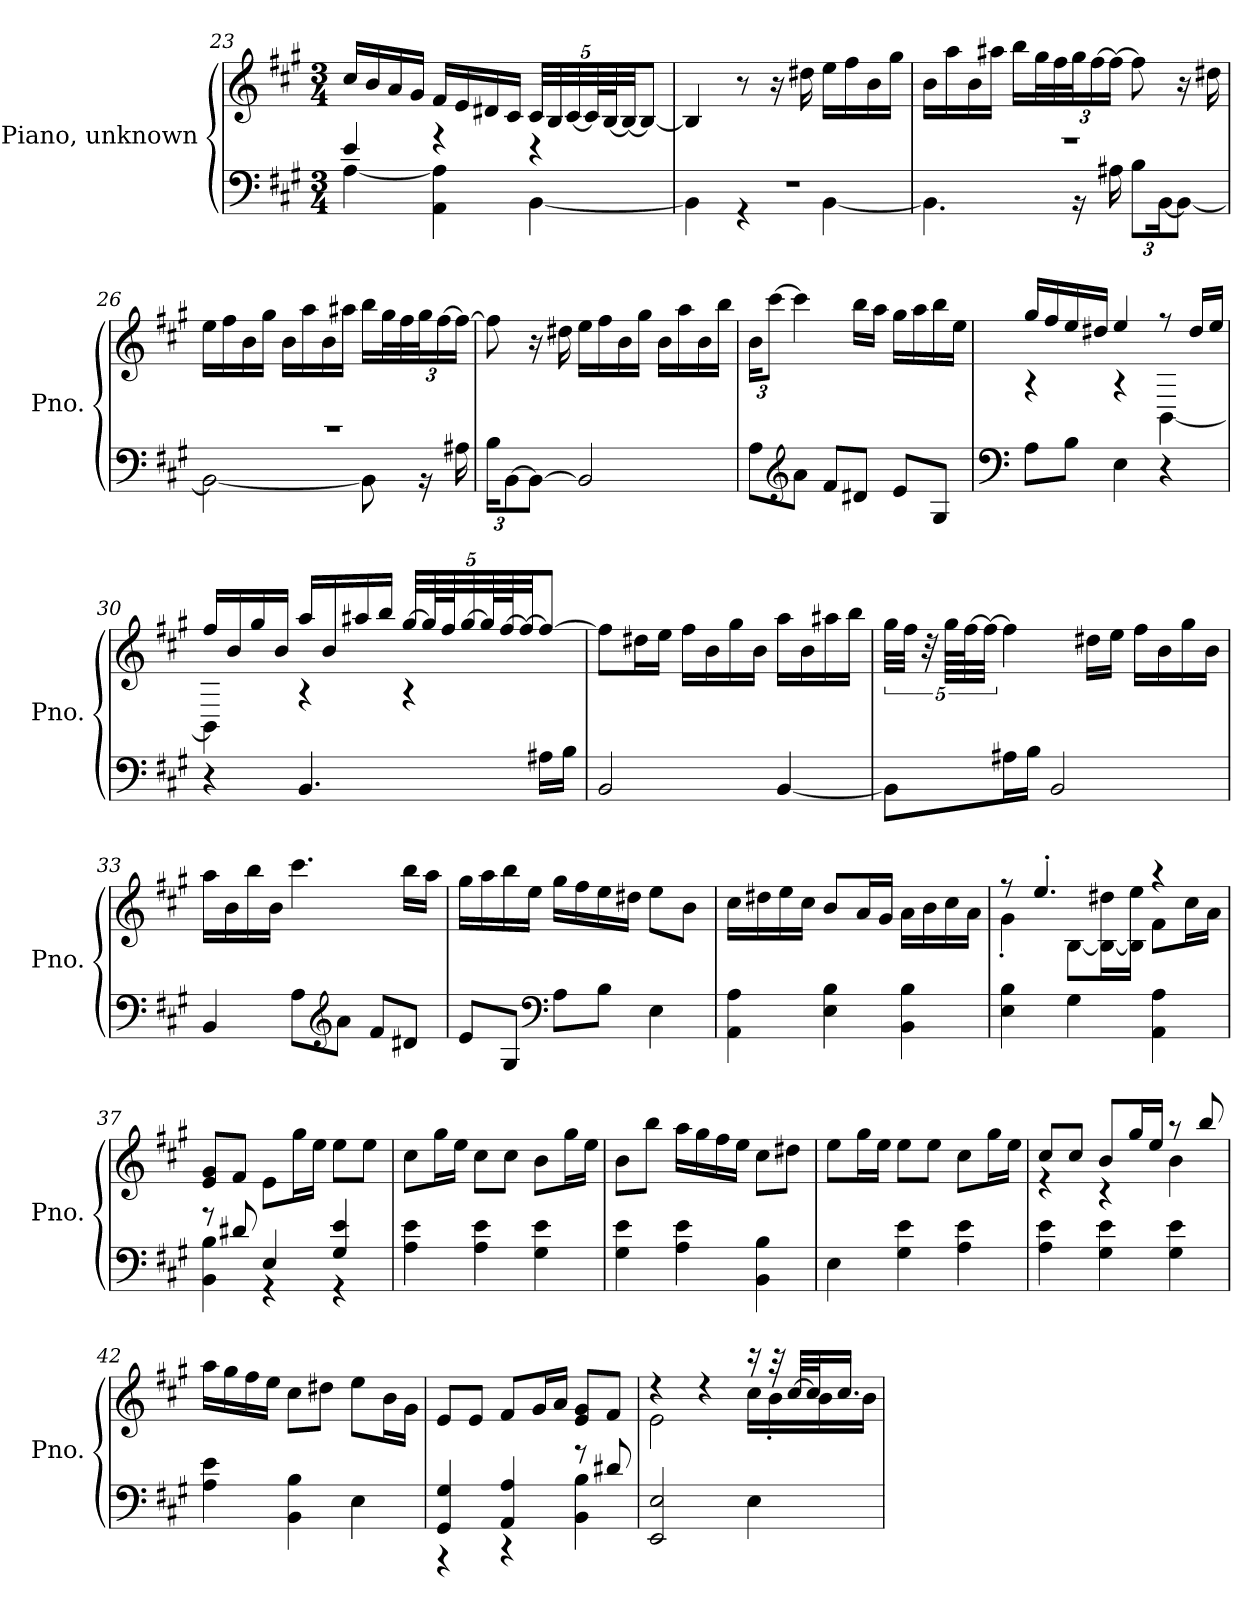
**kern	**kern
*part1	*part1
*staff2	*staff1
*I"Piano, unknown	*
*I'Pno.	*
*clefF4	*clefG2
*k[f#c#g#]	*k[f#c#g#]
*M3/4	*M3/4
=23	=23
*^	*
4e/	[4A\	16cc#/LL
.	.	16b/
.	.	16a/
.	.	16g#/JJ
4r	4AA\ 4A\]	16f#/LL
.	.	16e/
.	.	16d#X/
.	.	16c#/JJ
*	*	*Xbrackettup
4r	[4BB\	40c#/LLL
.	.	40B/
.	.	[40c#/
.	.	80c#/L]
.	.	[80B/J
.	.	40B/JJ_
.	.	8B/J_
!!LO:PB:g=z
=24	=24	=24
2.r	4BB\]	4B/]
.	4r	8r
.	.	16r
.	.	16dd#X\
.	[4BB\	16ee\LL
.	.	16ff#\
.	.	16b\
.	.	16gg#\JJ
=25	=25	=25
2.r	4.BB\]	16b\LL
.	.	16aa\
.	.	16b\
.	.	16aa#X\JJ
.	.	16bb\LL
.	.	32gg#\L
.	.	32ff#\
.	16r	48gg#\J
.	.	[24ff#\
.	16A#X\	16ff#\JJ_
*	*Xbrackettup	*
.	12B\L	8ff#\]
.	[24BB\K	.
.	8BB\J_	16r
.	.	16dd#X\
=26	=26	=26
2.r	2BB\_	16ee\LL
.	.	16ff#\
.	.	16b\
.	.	16gg#\JJ
.	.	16b\LL
.	.	16aa\
.	.	16b\
.	.	16aa#X\JJ
.	8BB\]	16bb\LL
.	.	32gg#\L
.	.	32ff#\
.	16r	48gg#\J
.	.	[24ff#\
.	16A#X\	16ff#\JJ_
*v	*v	*
!!LO:LB:g=z
=27	=27
24B\KL	8ff#\]
[12BB\	.
8BB\J_	16r
.	16dd#X\
2BB/]	16ee\LL
.	16ff#\
.	16b\
.	16gg#\JJ
.	16b\LL
.	16aa\
.	16b\
.	16bb\JJ
=28	=28
8A\L	24b\KL
.	[12ccc#\J
*clefG2	*
8a\J	4ccc#\]
8f#/L	.
8d#X/J	16bb\LL
.	16aa\JJ
8e/L	16gg#\LL
.	16aa\
8G#/J	16bb\
.	16ee\JJ
=29	=29
*clefF4	*
*	*^
8A\L	16gg#/LL	4r
.	16ff#/	.
8B\J	16ee/	.
.	16dd#X/JJ	.
4E\	4ee/	4r
4r	8r	[4BB\
.	16dd#/LL	.
.	16ee/JJ	.
!!LO:LB:g=z	!!
=30	=30	=30
4r	16ff#/LL	4BB\]
.	16b/	.
.	16gg#/	.
.	16b/JJ	.
4.BB/	16aa/LL	4r
.	16b/	.
.	16aa#X/	.
.	16bb/JJ	.
.	[40gg#/LLL	4r
.	80gg#/L]	.
.	80ff#/J	.
.	[40gg#/	.
.	80gg#/L]	.
.	[80ff#/J	.
.	40ff#/JJ_	.
16A#X\LL	8ff#/J_	.
16B\JJ	.	.
*	*v	*v
=31	=31
2BB/	8ff#\L]
.	16dd#X\L
.	16ee\JJ
.	16ff#\LL
.	16b\
.	16gg#\
.	16b\JJ
[4BB/	16aa\LL
.	16b\
.	16aa#X\
.	16bb\JJ
!!LO:LB:g=z
=32	=32
*	*brackettup
8BB\L]	40gg#\LLL
.	40ff#\JJJ
.	40r
.	80gg#\LLLL
.	[80ff#\J
.	40ff#\JJJ_
16A#X\L	4ff#\]
16B\JJ	.
2BB/	.
.	16dd#X\LL
.	16ee\JJ
.	16ff#\LL
.	16b\
.	16gg#\
.	16b\JJ
=33	=33
4BB/	16aa\LL
.	16b\
.	16bb\
.	16b\JJ
8A\L	4.ccc#\
*clefG2	*
8a\J	.
8f#/L	.
8d#X/J	16bb\LL
.	16aa\JJ
=34	=34
8e/L	16gg#\LL
.	16aa\
8G#/J	16bb\
.	16ee\JJ
*clefF4	*
8A\L	16gg#\LL
.	16ff#\
8B\J	16ee\
.	16dd#X\JJ
4E\	8ee\L
.	8b\J
!!LO:LB:g=z
=35	=35
4AA\ 4A\	16cc#\LL
.	16dd#X\
.	16ee\
.	16cc#\JJ
4E\ 4B\	8b/L
.	16a/L
.	16g#/JJ
4BB\ 4B\	16a\LL
.	16b\
.	16cc#\
.	16a\JJ
=36	=36
*	*^
4E\ 4B\	8r	4g#'\
.	4.ee'/	.
4G#\	.	[8B\L
.	.	16B\_ 16dd#X\L
.	.	16B\] 16ee\JJ
4AA\ 4A\	4r	8f#\L
.	.	16cc#\L
.	.	16a\JJ
*	*v	*v
=37	=37
*^	*
8r	4BB\ 4B\	8e/ 8g#/L
8d#X/	.	8f#/J
4E/	4r	8e\L
.	.	16gg#\L
.	.	16ee\JJ
4G#/ 4e/	4r	8ee\L
.	.	8ee\J
*v	*v	*
=38	=38
4A\ 4e\	8cc#\L
.	16gg#\L
.	16ee\JJ
4A\ 4e\	8cc#\L
.	8cc#\J
4G#\ 4e\	8b\L
.	16gg#\L
.	16ee\JJ
!!LO:LB:g=z
=39	=39
4G#\ 4e\	8b\L
.	8bb\J
4A\ 4e\	16aa\LL
.	16gg#\
.	16ff#\
.	16ee\JJ
4BB\ 4B\	8cc#\L
.	8dd#X\J
=40	=40
4E\	8ee\L
.	16gg#\L
.	16ee\JJ
4G#\ 4e\	8ee\L
.	8ee\J
4A\ 4e\	8cc#\L
.	16gg#\L
.	16ee\JJ
=41	=41
*	*^
4A\ 4e\	8cc#/L	4r
.	8cc#/J	.
4G#\ 4e\	8b/L	4r
.	16gg#/L	.
.	16ee/JJ	.
4G#\ 4e\	8r	4b\
.	8bb/	.
*	*v	*v
=42	=42
4A\ 4e\	16aa\LL
.	16gg#\
.	16ff#\
.	16ee\JJ
4BB\ 4B\	8cc#\L
.	8dd#X\J
4E\	8ee\L
.	16b\L
.	16g#\JJ
!!LO:PB:g=z
=43	=43
*^	*
4GG#/ 4G#/	4r	8e/L
.	.	8e/J
4AA/ 4A/	4r	8f#/L
.	.	16g#/L
.	.	16a/JJ
8r	4BB\ 4B\	8e/ 8g#/L
8d#X/	.	8f#/J
*v	*v	*
=44	=44
*	*^
2EE/ 2E/	4r	2e\
.	4r	.
4E\	16r	16cc#\LL
.	32r	16b'\
.	[32cc#/LLL	.
.	32cc#/J]	16b\
.	16.cc#/JJ	.
.	.	16b\JJ
*	*v	*v
=	=
*-	*-
